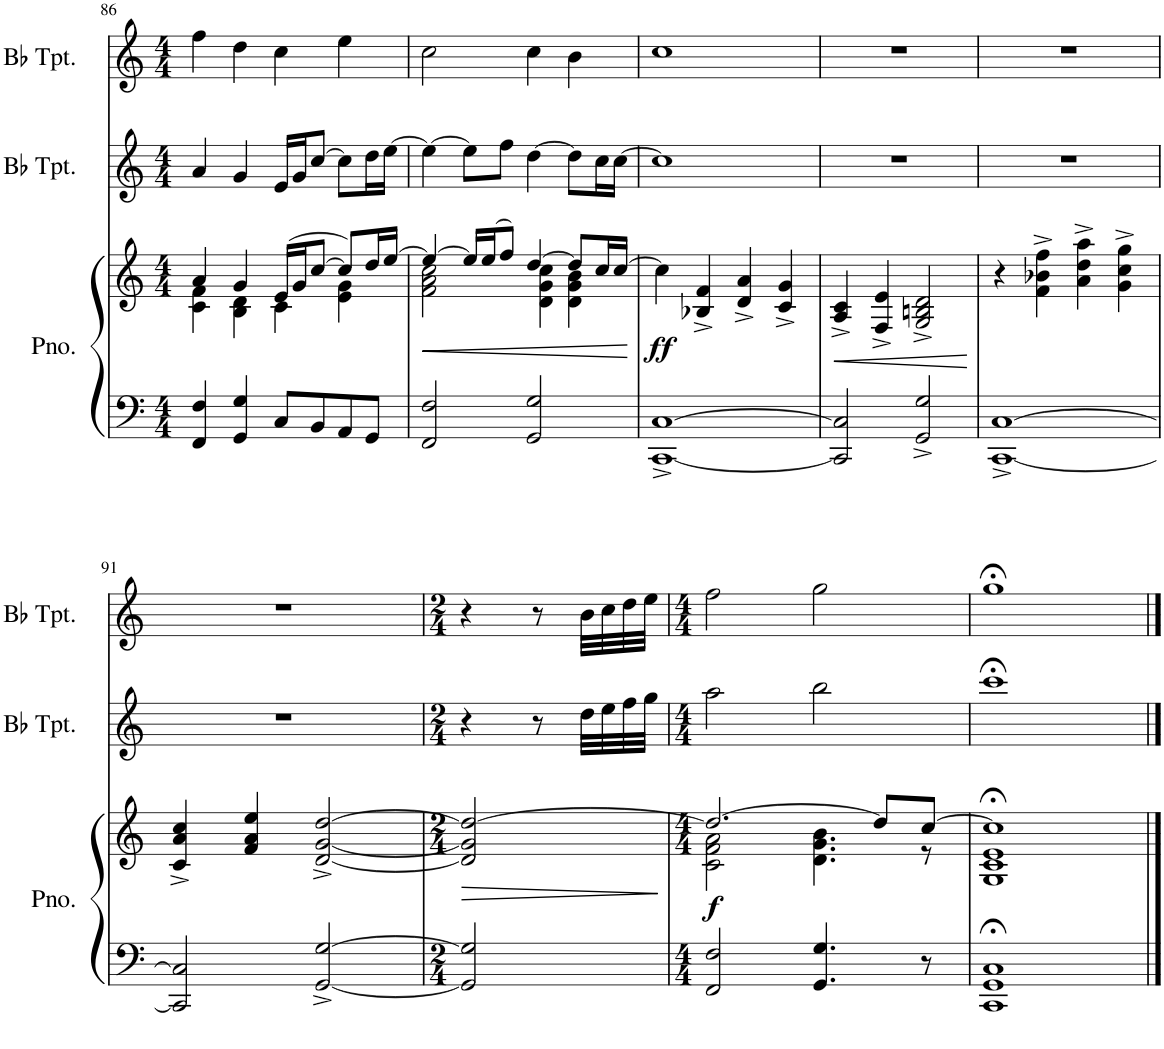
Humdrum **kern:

**kern	**kern	**dynam	**kern	**kern
*part3	*part3	*part3	*part2	*part1
*staff4	*staff3	*staff3/4	*staff2	*staff1
*I"Piano	*	*	*I"Bb Trumpet	*I"Bb Trumpet
*I'Pno.	*	*	*I'Bb Tpt.	*I'Bb Tpt.
!!LO:PB:g=z
*clefF4	*clefG2	*	*clefG2	*clefG2
*	*	*	*ITrd1c2	*ITrd1c2
*k[]	*k[]	*	*k[]	*k[]
*M4/4	*M4/4	*	*M4/4	*M4/4
=86	=86	=86	=86	=86
*	*^	*	*	*
4FF/ 4F/	4a/	4c\ 4f\	.	4a/	4ff\
4GG/ 4G/	4g/	4B\ 4d\	.	4g/	4dd\
8C/L	(16e/LL	4c\	.	16e/LL	4cc\
.	16g/J	.	.	16g/J	.
8BB/	[8cc/J	.	.	[8cc/J	.
8AA/	8cc/L])	4e\ 4g\	.	8cc\L]	4ee\
8GG/J	16dd/L	.	.	16dd\L	.
.	[16ee/JJ	.	.	[16ee\JJ	.
=87	=87	=87	=87	=87	=87
!	!	!	!LO:HP:b	!	!
2FF/ 2F/	4ee/_	2f\ 2a\ 2cc\	<	4ee\_	2cc\
.	16ee/LL]	.	.	8ee\L]	.
.	(16ee/J	.	.	.	.
.	8ff/J)	.	.	8ff\J	.
2GG/ 2G/	[4dd/	4d\ 4g\ 4cc\	.	[4dd\	4cc\
.	8dd/L]	4d\ 4g\ 4b\	.	8dd\L]	4b\
.	16cc/L	.	.	16cc\L	.
.	[16cc/JJ	.	.	[16cc\JJ	.
*	*v	*v	*	*	*
.	.	[	.	.
=88	=88	=88	=88	=88
!	!	!LO:DY:b	!	!
[1CC^ [1C^	4cc\]	ff	1cc]	1cc
.	4B-X/^ 4f/^	.	.	.
.	4d/^ 4a/^	.	.	.
.	4c/^ 4g/^	.	.	.
=89	=89	=89	=89	=89
!	!	!LO:HP:b	!	!
2CC/] 2C/]	4A/^ 4c/^	<	1r	1r
.	4F/^ 4e/^	.	.	.
2GG/^ 2G/^	2G/^ 2Bn/^ 2d/^	.	.	.
.	.	[	.	.
=90	=90	=90	=90	=90
[1CC^ [1C^	4r	.	1r	1r
.	4f\^> 4b-X\^> 4ff\^>	.	.	.
.	4a\^> 4dd\^> 4aa\^>	.	.	.
.	4g\^> 4cc\^> 4gg\^>	.	.	.
!!LO:LB:g=z
=91	=91	=91	=91	=91
2CC/] 2C/]	4c/^ 4a/^ 4cc/^	.	1r	1r
.	4f/ 4a/ 4ee/	.	.	.
[2GG/^ [2G/^	[2d/^ [2g/^ [2dd/^	.	.	.
=92	=92	=92	=92	=92
*M2/4	*M2/4	*	*M2/4	*M2/4
!	!	!LO:HP:b	!	!
2GG/] 2G/]	2d/] 2g/] 2dd/_	>	4r	4r
.	.	.	8r	8r
.	.	.	32dd\LLL	32b\LLL
.	.	.	32ee\	32cc\
.	.	.	32ff\	32dd\
.	.	.	32gg\JJJ	32ee\JJJ
.	.	]	.	.
=93	=93	=93	=93	=93
*M4/4	*M4/4	*	*M4/4	*M4/4
*	*^	*	*	*
!	!	!	!LO:DY:b	!	!
2FF/ 2F/	2.dd/_	2c\ 2f\ 2a\	f	2aa\	2ff\
4.GG/ 4.G/	.	4.d\ 4.g\ 4.b\	.	2bb\	2gg\
.	8dd/L]	.	.	.	.
8r	[8cc/J	8r	.	.	.
=94	=94	=94	=94	=94	=94
1CC;< 1GG;< 1C;<	1cc;<]	1G 1c 1e	.	1ccc;<	1gg;<
*	*v	*v	*	*	*
==	==	==	==	==
*-	*-	*-	*-	*-
